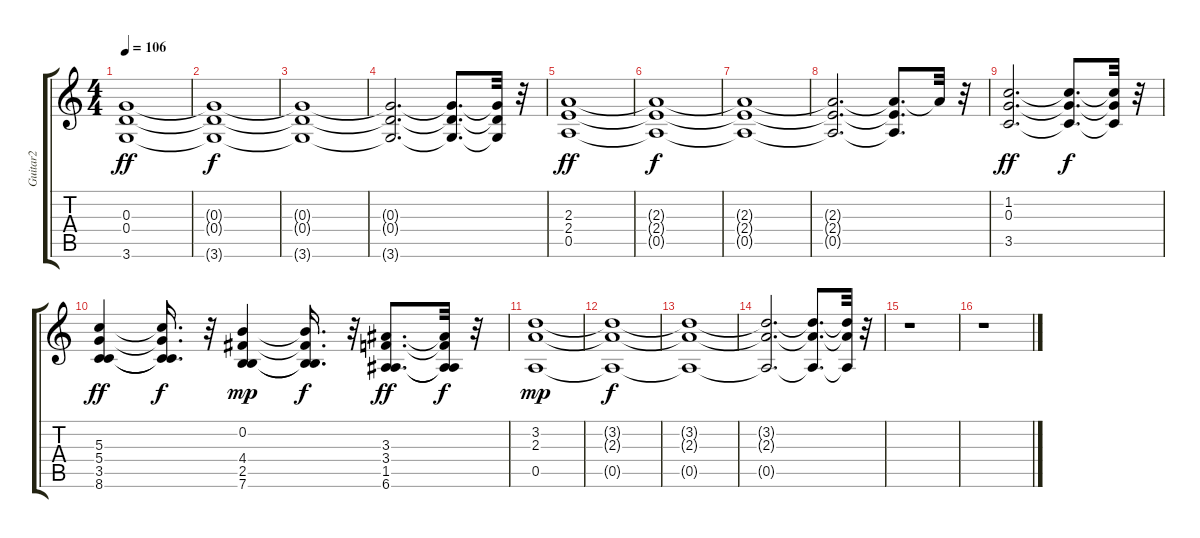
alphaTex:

\track ("Guitar2" "Guitar2") {instrument distortionguitar}
\staff {score tabs}
\tuning (E4 B3 G3 D3 A2 E2) {hide}
\ts (4 4)
\tempo 106
\clef g2
\ks c
(0.3 0.4 3.6).1{dy ff} |
(0.3{t} 0.4{t} 3.6{t}).1{dy f} |
(0.3{t} 0.4{t} 3.6{t}).1 |
(0.3{t} 0.4{t} 3.6{t}).2{d} (0.3{t} 0.4{t} 3.6{t}).8{d} (0.3{t} 0.4{t} 3.6{t}).32 r.32 |
(2.3 2.4 0.5).1{dy ff} |
(2.3{t} 2.4{t} 0.5{t}).1{dy f} |
(2.3{t} 2.4{t} 0.5{t}).1 |
(2.3{t} 2.4{t} 0.5{t}).2{d} (2.3{t} 2.4{t} 0.5{t}).8{d} 2.3{t}.32 r.32 |
(1.2 0.3 3.5).2{d dy ff} (1.2{t} 0.3{t} 3.5{t}).8{d dy f} (1.2{t} 0.3{t} 3.5{t}).32 r.32 |
(5.3 5.4 3.5 8.6).4{dy ff} (5.3{t} 5.4{t} 3.5{t} 8.6{t}).16{d dy f} r.32 (0.2 4.4 2.5 7.6).4{dy mp} (0.2{t} 4.4{t} 2.5{t} 7.6{t}).16{d dy f} r.32 (3.3 3.4 1.5 6.6).8{d dy ff} (3.3{t} 3.4{t} 1.5{t} 6.6{t}).32{dy f} r.32 |
(3.2 2.3 0.5).1{dy mp} |
(3.2{t} 2.3{t} 0.5{t}).1{dy f} |
(3.2{t} 2.3{t} 0.5{t}).1 |
(3.2{t} 2.3{t} 0.5{t}).2{d} (3.2{t} 2.3{t} 0.5{t}).8{d} (3.2{t} 2.3{t} 0.5{t}).32 r.32 |
r.1 |
r.1
